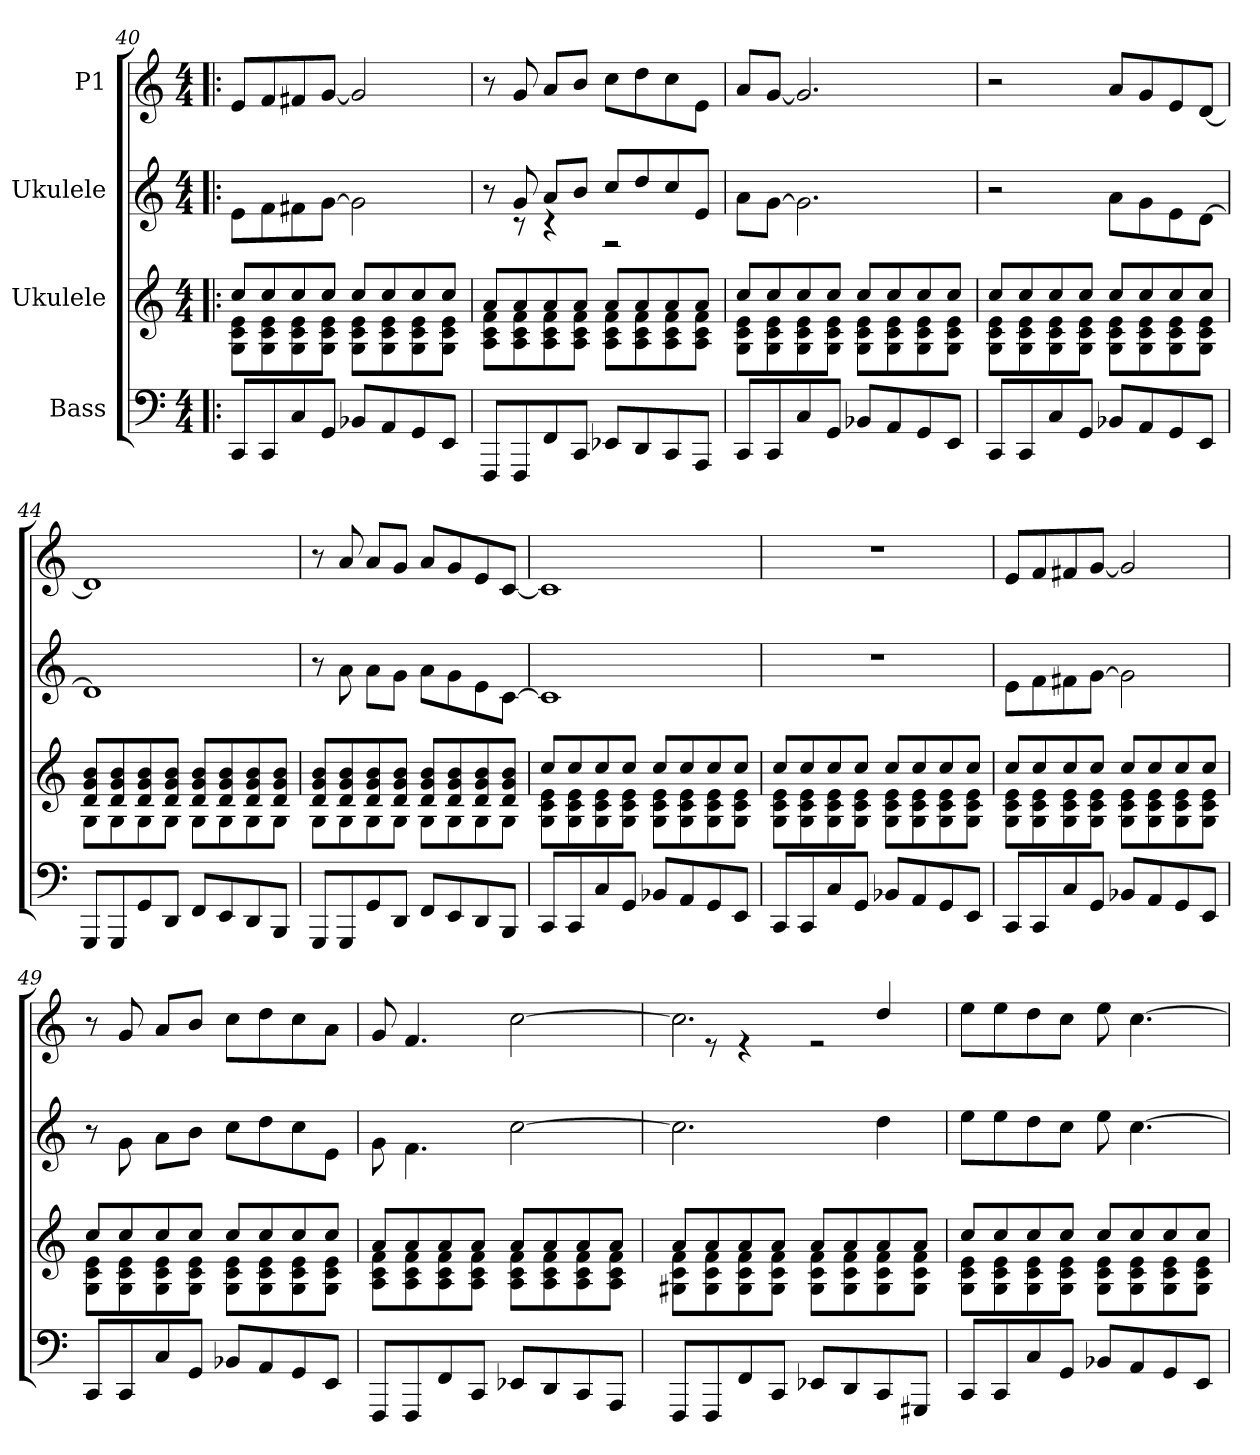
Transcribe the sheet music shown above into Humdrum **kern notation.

**kern	**kern	**kern	**kern
*part4	*part3	*part2	*part1
*staff4	*staff3	*staff2	*staff1
*I"Bass	*I"Ukulele	*I"Ukulele	*I"P1
*	*	*	*clefG2
*k[]	*k[]	*k[]	*k[]
*C:	*C:	*C:	*C:
*M4/4	*M4/4	*M4/4	*M4/4
=40!|:	=40!|:	=40!|:	=40!|:
*	*^	*	*
8CCi/L	8cci/L	8Gi\ 8ci 8eiL	8ei\L	8ei/L
8CCi/	8cci/	8Gi\ 8ci 8ei	8fi\	8fi/
8Ci/	8cci/	8Gi\ 8ci 8ei	8f#i\	8f#Xi/
8GGi/J	8cci/J	8Gi\ 8ci 8eiJ	[8gi\J	[8gi/J
8BB-i/L	8cci/L	8Gi\ 8ci 8eiL	2gi\]	2gi/]
8AAi/	8cci/	8Gi\ 8ci 8ei	.	.
8GGi/	8cci/	8Gi\ 8ci 8ei	.	.
8EEi/J	8cci/J	8Gi\ 8ci 8eiJ	.	.
=41	=41	=41	=41	=41
*	*	*	*^	*
8FFFi/L	8ai/L	8Ai\ 8ci 8fiL	8r	8ryy	8r
8FFFi/	8ai/	8Ai\ 8ci 8fi	8gi/	8r	8gi/
8FFi/	8ai/	8Ai\ 8ci 8fi	8ai/L	4r	8ai/L
8CCi/J	8ai/J	8Ai\ 8ci 8fiJ	8bi/J	.	8bi/J
8EE-i/L	8ai/L	8Ai\ 8ci 8fiL	8cci/L	2r	8cci\L
8DDi/	8ai/	8Ai\ 8ci 8fi	8ddi/	.	8ddi\
8CCi/	8ai/	8Ai\ 8ci 8fi	8cci/	.	8cci\
8AAAi/J	8ai/J	8Ai\ 8ci 8fiJ	8ei/J	.	8ei\J
*	*	*	*v	*v	*
=42	=42	=42	=42	=42
8CCi/L	8cci/L	8Gi\ 8ci 8eiL	8ai\L	8ai/L
8CCi/	8cci/	8Gi\ 8ci 8ei	[8gi\J	[8gi/J
8Ci/	8cci/	8Gi\ 8ci 8ei	2.gi\]	2.gi/]
8GGi/J	8cci/J	8Gi\ 8ci 8eiJ	.	.
8BB-i/L	8cci/L	8Gi\ 8ci 8eiL	.	.
8AAi/	8cci/	8Gi\ 8ci 8ei	.	.
8GGi/	8cci/	8Gi\ 8ci 8ei	.	.
8EEi/J	8cci/J	8Gi\ 8ci 8eiJ	.	.
!!LO:LB:g=z
=43	=43	=43	=43	=43
8CCi/L	8cci/L	8Gi\ 8ci 8eiL	2r	2r
8CCi/	8cci/	8Gi\ 8ci 8ei	.	.
8Ci/	8cci/	8Gi\ 8ci 8ei	.	.
8GGi/J	8cci/J	8Gi\ 8ci 8eiJ	.	.
8BB-i/L	8cci/L	8Gi\ 8ci 8eiL	8ai\L	8ai/L
8AAi/	8cci/	8Gi\ 8ci 8ei	8gi\	8gi/
8GGi/	8cci/	8Gi\ 8ci 8ei	8ei\	8ei/
8EEi/J	8cci/J	8Gi\ 8ci 8eiJ	[8di\J	[8di/J
=44	=44	=44	=44	=44
8GGGi/L	8di/ 8gi 8biL	8Gi\L	1di]	1di]
8GGGi/	8di/ 8gi 8bi	8Gi\	.	.
8GGi/	8di/ 8gi 8bi	8Gi\	.	.
8DDi/J	8di/ 8gi 8biJ	8Gi\J	.	.
8FFi/L	8di/ 8gi 8biL	8Gi\L	.	.
8EEi/	8di/ 8gi 8bi	8Gi\	.	.
8DDi/	8di/ 8gi 8bi	8Gi\	.	.
8BBBi/J	8di/ 8gi 8biJ	8Gi\J	.	.
=45	=45	=45	=45	=45
8GGGi/L	8di/ 8gi 8biL	8Gi\L	8r	8r
8GGGi/	8di/ 8gi 8bi	8Gi\	8ai\	8ai/
8GGi/	8di/ 8gi 8bi	8Gi\	8ai\L	8ai/L
8DDi/J	8di/ 8gi 8biJ	8Gi\J	8gi\J	8gi/J
8FFi/L	8di/ 8gi 8biL	8Gi\L	8ai\L	8ai/L
8EEi/	8di/ 8gi 8bi	8Gi\	8gi\	8gi/
8DDi/	8di/ 8gi 8bi	8Gi\	8ei\	8ei/
8BBBi/J	8di/ 8gi 8biJ	8Gi\J	[8ci\J	[8ci/J
=46	=46	=46	=46	=46
8CCi/L	8cci/L	8Gi\ 8ci 8eiL	1ci]	1ci]
8CCi/	8cci/	8Gi\ 8ci 8ei	.	.
8Ci/	8cci/	8Gi\ 8ci 8ei	.	.
8GGi/J	8cci/J	8Gi\ 8ci 8eiJ	.	.
8BB-i/L	8cci/L	8Gi\ 8ci 8eiL	.	.
8AAi/	8cci/	8Gi\ 8ci 8ei	.	.
8GGi/	8cci/	8Gi\ 8ci 8ei	.	.
8EEi/J	8cci/J	8Gi\ 8ci 8eiJ	.	.
!!LO:PB:g=z
=47	=47	=47	=47	=47
8CCi/L	8cci/L	8Gi\ 8ci 8eiL	1r	1r
8CCi/	8cci/	8Gi\ 8ci 8ei	.	.
8Ci/	8cci/	8Gi\ 8ci 8ei	.	.
8GGi/J	8cci/J	8Gi\ 8ci 8eiJ	.	.
8BB-i/L	8cci/L	8Gi\ 8ci 8eiL	.	.
8AAi/	8cci/	8Gi\ 8ci 8ei	.	.
8GGi/	8cci/	8Gi\ 8ci 8ei	.	.
8EEi/J	8cci/J	8Gi\ 8ci 8eiJ	.	.
=48	=48	=48	=48	=48
8CCi/L	8cci/L	8Gi\ 8ci 8eiL	8ei\L	8ei/L
8CCi/	8cci/	8Gi\ 8ci 8ei	8fi\	8fi/
8Ci/	8cci/	8Gi\ 8ci 8ei	8f#i\	8f#Xi/
8GGi/J	8cci/J	8Gi\ 8ci 8eiJ	[8gi\J	[8gi/J
8BB-i/L	8cci/L	8Gi\ 8ci 8eiL	2gi\]	2gi/]
8AAi/	8cci/	8Gi\ 8ci 8ei	.	.
8GGi/	8cci/	8Gi\ 8ci 8ei	.	.
8EEi/J	8cci/J	8Gi\ 8ci 8eiJ	.	.
=49	=49	=49	=49	=49
8CCi/L	8cci/L	8Gi\ 8ci 8eiL	8r	8r
8CCi/	8cci/	8Gi\ 8ci 8ei	8gi\	8gi/
8Ci/	8cci/	8Gi\ 8ci 8ei	8ai\L	8ai/L
8GGi/J	8cci/J	8Gi\ 8ci 8eiJ	8bi\J	8bi/J
8BB-i/L	8cci/L	8Gi\ 8ci 8eiL	8cci\L	8cci\L
8AAi/	8cci/	8Gi\ 8ci 8ei	8ddi\	8ddi\
8GGi/	8cci/	8Gi\ 8ci 8ei	8cci\	8cci\
8EEi/J	8cci/J	8Gi\ 8ci 8eiJ	8ei\J	8ai\J
=50	=50	=50	=50	=50
8FFFi/L	8ai/L	8Ai\ 8ci 8fiL	8gi\	8gi/
8FFFi/	8ai/	8Ai\ 8ci 8fi	4.fi\	4.fi/
8FFi/	8ai/	8Ai\ 8ci 8fi	.	.
8CCi/J	8ai/J	8Ai\ 8ci 8fiJ	.	.
8EE-i/L	8ai/L	8Ai\ 8ci 8fiL	[2cci\	[2cci\
8DDi/	8ai/	8Ai\ 8ci 8fi	.	.
8CCi/	8ai/	8Ai\ 8ci 8fi	.	.
8AAAi/J	8ai/J	8Ai\ 8ci 8fiJ	.	.
!!LO:LB:g=z
=51	=51	=51	=51	=51
*	*	*	*	*^
8FFFi/L	8ai/L	8G#i\ 8ci 8fiL	2.cci\]	2.cci\]	8ryy
8FFFi/	8ai/	8G#i\ 8ci 8fi	.	.	8r
8FFi/	8ai/	8G#i\ 8ci 8fi	.	.	4r
8CCi/J	8ai/J	8G#i\ 8ci 8fiJ	.	.	.
8EE-i/L	8ai/L	8G#i\ 8ci 8fiL	.	.	2r
8DDi/	8ai/	8G#i\ 8ci 8fi	.	.	.
8CCi/	8ai/	8G#i\ 8ci 8fi	4ddi\	4ddi/	.
8GGG#i/J	8ai/J	8G#i\ 8ci 8fiJ	.	.	.
*	*	*	*	*v	*v
=52	=52	=52	=52	=52
8CCi/L	8cci/L	8Gi\ 8ci 8eiL	8eei\L	8eei\L
8CCi/	8cci/	8Gi\ 8ci 8ei	8eei\	8eei\
8Ci/	8cci/	8Gi\ 8ci 8ei	8ddi\	8ddi\
8GGi/J	8cci/J	8Gi\ 8ci 8eiJ	8cci\J	8cci\J
8BB-i/L	8cci/L	8Gi\ 8ci 8eiL	8eei\	8eei\
8AAi/	8cci/	8Gi\ 8ci 8ei	[4.cci\	[4.cci\
8GGi/	8cci/	8Gi\ 8ci 8ei	.	.
8EEi/J	8cci/J	8Gi\ 8ci 8eiJ	.	.
*	*v	*v	*	*
=	=	=	=
*-	*-	*-	*-
